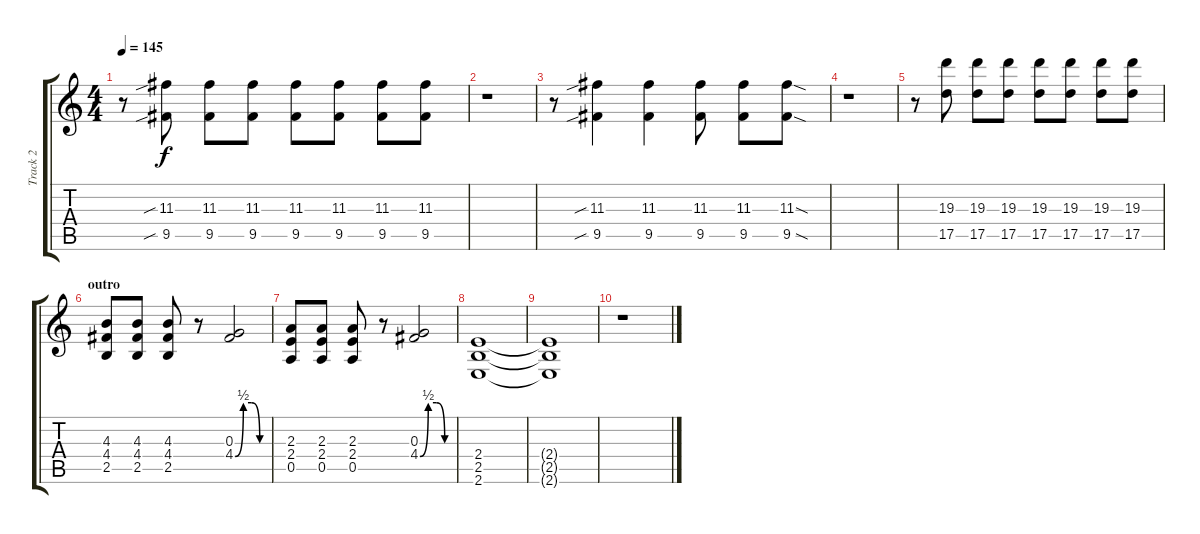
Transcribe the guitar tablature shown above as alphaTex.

\track ("Track 2" "Track 2") {instrument distortionguitar}
\staff {score tabs}
\tuning (E4 B3 G3 D3 A2 D2) {hide}
\ts (4 4)
\tempo 145
\clef g2
\ks c
r.8{dy f} (11.3{sib} 9.5{sib}).8 (11.3 9.5).8 (11.3 9.5).8 (11.3 9.5).8 (11.3 9.5).8 (11.3 9.5).8 (11.3 9.5).8 |
r.1 |
r.8 (11.3{sib} 9.5{sib}).4 (11.3 9.5).4 (11.3 9.5).8 (11.3 9.5).8 (11.3{sod} 9.5{sod}).8 |
r.1 |
r.8 (19.3 17.5).8 (19.3 17.5).8 (19.3 17.5).8 (19.3 17.5).8 (19.3 17.5).8 (19.3 17.5).8 (19.3 17.5).8 |
\section ("" "outro")
(4.3 4.4 2.5).8 (4.3 4.4 2.5).8 (4.3 4.4 2.5).8 r.8 (0.3 4.4{be (custom 0 0 15 2 30 2 45 0 60 0)}).2 |
(2.3 2.4 0.5).8 (2.3 2.4 0.5).8 (2.3 2.4 0.5).8 r.8 (0.3 4.4{be (custom 0 0 15 2 30 2 45 0 60 0)}).2 |
(2.4 2.5 2.6).1 |
(2.4{t} 2.5{t} 2.6{t}).1 |
r.1
